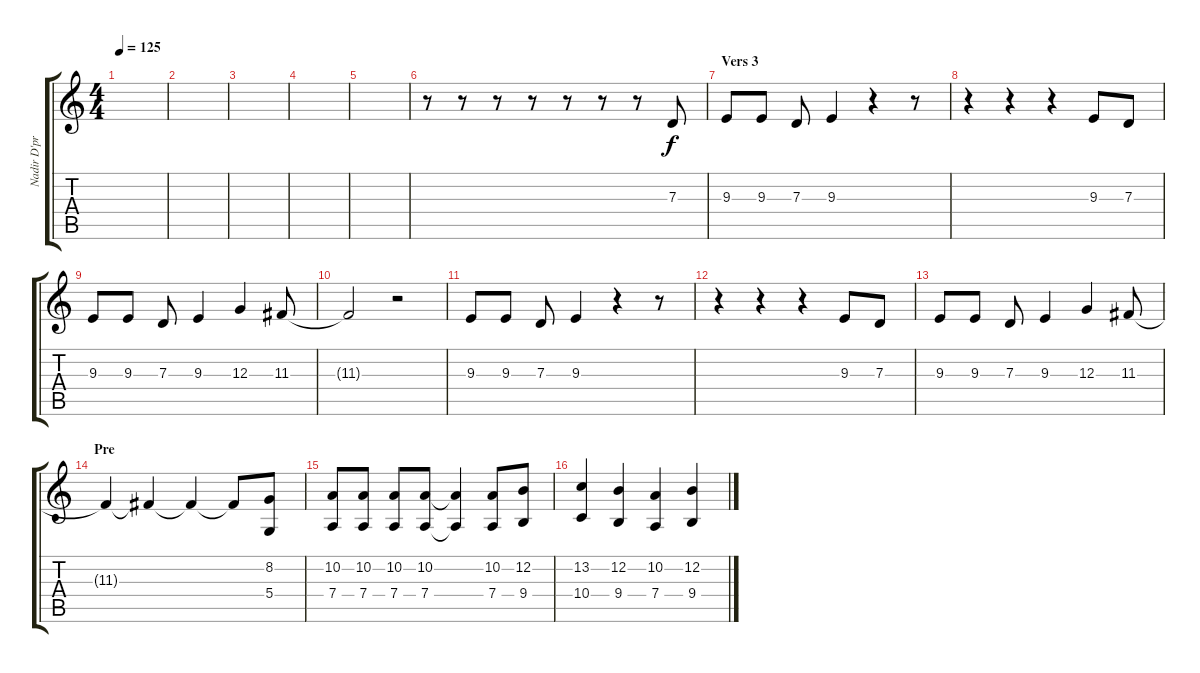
\track ("Nadir D'priest - Lead Vocals" "Nadir D'pr") {instrument stringensemble1}
\staff {score tabs}
\tuning (E4 B3 G3 D3 A2 E2) {hide}
\ts (4 4)
\tempo 125
\clef g2
\ks c
|
|
|
|
|
r.8 r.8 r.8 r.8 r.8 r.8 r.8 7.3.8 |
\section ("" "Vers 3")
9.3.8 9.3.8 7.3.8 9.3.4 r.4 r.8 |
r.4 r.4 r.4 9.3.8 7.3.8 |
9.3.8 9.3.8 7.3.8 9.3.4 12.3.4 11.3.8 |
11.3{t}.2 r.2 |
9.3.8 9.3.8 7.3.8 9.3.4 r.4 r.8 |
r.4 r.4 r.4 9.3.8 7.3.8 |
9.3.8 9.3.8 7.3.8 9.3.4 12.3.4 11.3.8 |
\section ("" "Pre")
11.3{t}.4 11.3{t}.4 11.3{t}.4 11.3{t}.8 (8.2 5.4).8 |
(10.2 7.4).8 (10.2 7.4).8 (10.2 7.4).8 (10.2 7.4).8 (10.2{t} 7.4{t}).4 (10.2 7.4).8 (12.2 9.4).8 |
(13.2 10.4).4 (12.2 9.4).4 (10.2 7.4).4 (12.2 9.4).4
